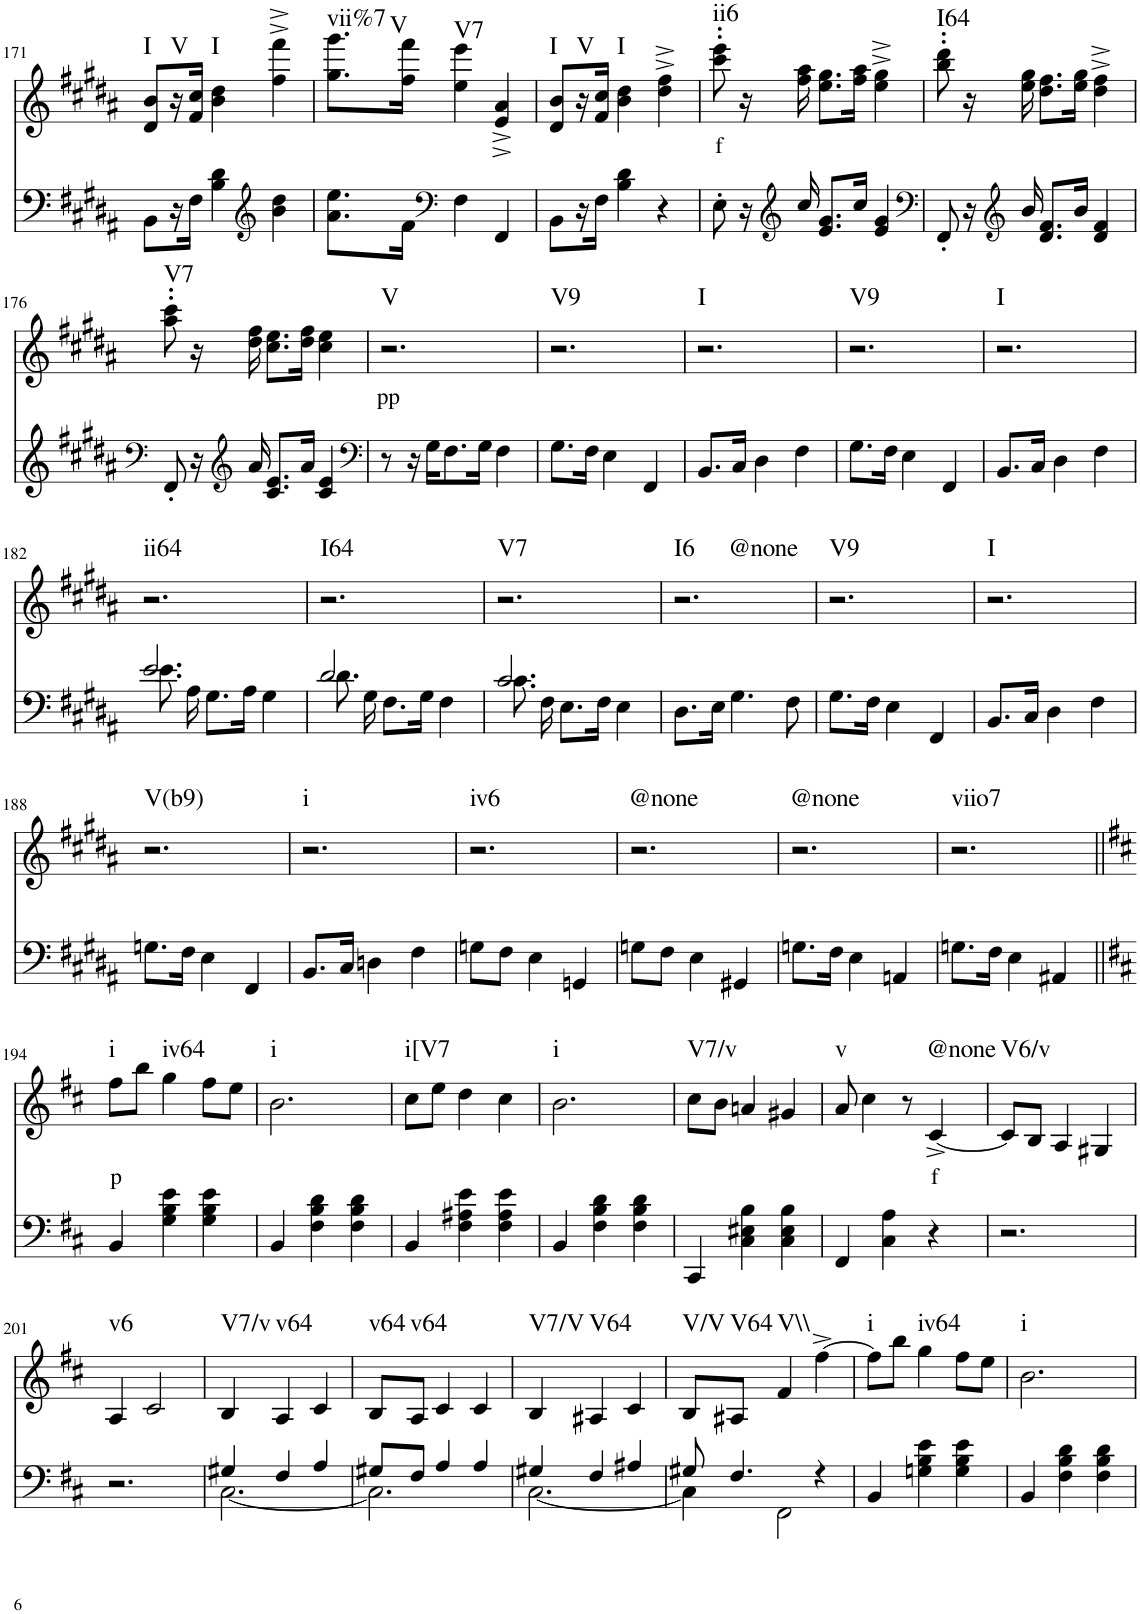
**kern	**kern	**text	**harte
*part2	*part1	*part1	*part1
*staff2	*staff1	*staff1	*
*I"Piano	*I"Piano	*	*
*I'Pno	*I'Pno	*	*
!!LO:PB:g=z
*clefF4	*clefG2	*	*
*k[f#c#g#d#a#]	*k[f#c#g#d#a#]	*	*
*M3/4	*M3/4	*	*
=171	=171	=171	=171
!	!	!	!LO:H:kt=I
8BB\L	8d#/ 8b/L	.	N
!	!	!	!LO:H:kt=V
16r	16r	.	N
16F#\JJ	16f#/ 16cc#/JJ	.	.
!	!	!	!LO:H:kt=I
4B\ 4d#\	4b\ 4dd#\	.	N
*clefG2	*	*	*
4b\ 4dd#\	4ff#\^ 4fff#\^	.	.
=172	=172	=172	=172
!	!	!	!LO:H:n=1:kt=vii%7
!	!	!	!LO:H:n=2:kt=V
8.a#\ 8.ee\L	8.gg#\ 8.ggg#\L	.	N N
16f#\Jk	16ff#\ 16fff#\Jk	.	.
*clefF4	*	*	*
!	!	!	!LO:H:kt=V7
4F#\	4ee\ 4eee\	.	N
4FF#/	4e/^ 4a#/^	.	.
=173	=173	=173	=173
!	!	!	!LO:H:kt=I
8BB\L	8d#/ 8b/L	.	N
!	!	!	!LO:H:kt=V
16r	16r	.	N
16F#\JJ	16f#/ 16cc#/JJ	.	.
!	!	!	!LO:H:kt=I
4B\ 4d#\	4b\ 4dd#\	.	N
4r	4dd#\^ 4ff#\^	.	.
=174	=174	=174	=174
!	!	!LO:LY:b	!LO:H:kt=ii6
8E'\	8ccc#\' 8eee\'	f	N
16r	16r	.	.
*clefG2	*	*	*
16cc#/	16ff#\ 16aa#\	.	.
8.e/ 8.g#/L	8.ee\ 8.gg#\L	.	.
16cc#/Jk	16ff#\ 16aa#\Jk	.	.
4e/ 4g#/	4ee\^ 4gg#\^	.	.
=175	=175	=175	=175
*clefF4	*	*	*
!	!	!	!LO:H:kt=I64
8FF#'/	8bb\' 8ddd#\'	.	N
16r	16r	.	.
*clefG2	*	*	*
16b/	16ee\ 16gg#\	.	.
8.d#/ 8.f#/L	8.dd#\ 8.ff#\L	.	.
16b/Jk	16ee\ 16gg#\Jk	.	.
4d#/ 4f#/	4dd#\^ 4ff#\^	.	.
!!LO:LB:g=z
=176	=176	=176	=176
*clefF4	*	*	*
!	!	!	!LO:H:kt=V7
8FF#'/	8aa#\' 8ccc#\'	.	N
16r	16r	.	.
*clefG2	*	*	*
16a#/	16dd#\ 16ff#\	.	.
8.c#/ 8.e/L	8.cc#\ 8.ee\L	.	.
16a#/Jk	16dd#\ 16ff#\Jk	.	.
4c#/ 4e/	4cc#\ 4ee\	.	.
=177	=177	=177	=177
*clefF4	*	*	*
!	!	!LO:LY:b	!LO:H:kt=V
8r	2.r	pp	N
16r	.	.	.
16G#\KL	.	.	.
8.F#\	.	.	.
16G#\Jk	.	.	.
4F#\	.	.	.
=178	=178	=178	=178
!	!	!	!LO:H:kt=V9
8.G#\L	2.r	.	N
16F#\Jk	.	.	.
4E\	.	.	.
4FF#/	.	.	.
=179	=179	=179	=179
!	!	!	!LO:H:kt=I
8.BB/L	2.r	.	N
16C#/Jk	.	.	.
4D#\	.	.	.
4F#\	.	.	.
=180	=180	=180	=180
!	!	!	!LO:H:kt=V9
8.G#\L	2.r	.	N
16F#\Jk	.	.	.
4E\	.	.	.
4FF#/	.	.	.
=181	=181	=181	=181
!	!	!	!LO:H:kt=I
8.BB/L	2.r	.	N
16C#/Jk	.	.	.
4D#\	.	.	.
4F#\	.	.	.
!!LO:LB:g=z
=182	=182	=182	=182
*^	*	*	*
!	!	!	!	!LO:H:kt=ii64
2.e/	8.e\	2.r	.	N
.	16A#\	.	.	.
.	8.G#\L	.	.	.
.	16A#\Jk	.	.	.
.	4G#\	.	.	.
=183	=183	=183	=183	=183
!	!	!	!	!LO:H:kt=I64
2.d#/	8.d#\	2.r	.	N
.	16G#\	.	.	.
.	8.F#\L	.	.	.
.	16G#\Jk	.	.	.
.	4F#\	.	.	.
=184	=184	=184	=184	=184
!	!	!	!	!LO:H:kt=V7
2.c#/	8.c#\	2.r	.	N
.	16F#\	.	.	.
.	8.E\L	.	.	.
.	16F#\Jk	.	.	.
.	4E\	.	.	.
=185	=185	=185	=185	=185
!	!	!	!	!LO:H:n=1:kt=I6
!	!	!	!	!LO:H:n=2:kt=@none
*v	*v	*	*	*
8.D#\L	2.r	.	N N
16E\Jk	.	.	.
4.G#\	.	.	.
8F#\	.	.	.
=186	=186	=186	=186
!	!	!	!LO:H:kt=V9
8.G#\L	2.r	.	N
16F#\Jk	.	.	.
4E\	.	.	.
4FF#/	.	.	.
=187	=187	=187	=187
!	!	!	!LO:H:kt=I
8.BB/L	2.r	.	N
16C#/Jk	.	.	.
4D#\	.	.	.
4F#\	.	.	.
!!LO:LB:g=z
=188	=188	=188	=188
!	!	!	!LO:H:kt=V(b9)
8.Gn\L	2.r	.	N
16F#\Jk	.	.	.
4E\	.	.	.
4FF#/	.	.	.
=189	=189	=189	=189
!	!	!	!LO:H:kt=i
8.BB/L	2.r	.	N
16C#/Jk	.	.	.
4Dn\	.	.	.
4F#\	.	.	.
=190	=190	=190	=190
!	!	!	!LO:H:kt=iv6
8Gn\L	2.r	.	N
8F#\J	.	.	.
4E\	.	.	.
4GGn/	.	.	.
=191	=191	=191	=191
!	!	!	!LO:H:kt=@none
8Gn\L	2.r	.	N
8F#\J	.	.	.
4E\	.	.	.
4GG#X/	.	.	.
=192	=192	=192	=192
!	!	!	!LO:H:kt=@none
8.Gn\L	2.r	.	N
16F#\Jk	.	.	.
4E\	.	.	.
4AAn/	.	.	.
=193	=193	=193	=193
!	!	!	!LO:H:kt=viio7
8.Gn\L	2.r	.	N
16F#\Jk	.	.	.
4E\	.	.	.
4AA#X/	.	.	.
!!LO:LB:g=z
=194||	=194||	=194||	=194||
*k[f#c#]	*k[f#c#]	*	*
!	!	!LO:LY:b	!LO:H:kt=i
4BB/	8ff#\L	p	N
.	8bb\J	.	.
!	!	!	!LO:H:kt=iv64
4G\ 4B\ 4e\	4gg\	.	N
4G\ 4B\ 4e\	8ff#\L	.	.
.	8ee\J	.	.
=195	=195	=195	=195
!	!	!	!LO:H:kt=i
4BB/	2.b\	.	N
4F#\ 4B\ 4d\	.	.	.
4F#\ 4B\ 4d\	.	.	.
=196	=196	=196	=196
!	!	!	!LO:H:kt=i[V7
4BB/	8cc#\L	.	N
.	8ee\J	.	.
4F#\ 4A#X\ 4e\	4dd\	.	.
4F#\ 4A#\ 4e\	4cc#\	.	.
=197	=197	=197	=197
!	!	!	!LO:H:kt=i
4BB/	2.b\	.	N
4F#\ 4B\ 4d\	.	.	.
4F#\ 4B\ 4d\	.	.	.
=198	=198	=198	=198
!	!	!	!LO:H:kt=V7/v
4CC#/	8cc#\L	.	N
.	8b\J	.	.
4C#\ 4E#X\ 4B\	4an/	.	.
4C#\ 4E#\ 4B\	4g#X/	.	.
=199	=199	=199	=199
!	!	!	!LO:H:kt=v
4FF#/	8a/	.	N
.	4cc#\	.	.
4C#\ 4A\	.	.	.
.	8r	.	.
!	!	!LO:LY:b	!LO:H:kt=@none
4r	[4c#^/	f	N
=200	=200	=200	=200
!	!	!	!LO:H:kt=V6/v
2.r	8c#/L]	.	N
.	8B/J	.	.
.	4A/	.	.
.	4G#X/	.	.
!!LO:LB:g=z
=201	=201	=201	=201
!	!	!	!LO:H:kt=v6
2.r	4A/	.	N
.	2c#/	.	.
=202	=202	=202	=202
*^	*	*	*
!	!	!	!	!LO:H:kt=V7/v
4G#X/	[2.C#\	4B/	.	N
!	!	!	!	!LO:H:kt=v64
4F#/	.	4A/	.	N
4A/	.	4c#/	.	.
=203	=203	=203	=203	=203
!	!	!	!	!LO:H:kt=v64
8G#X/L	2.C#\]	8B/L	.	N
!	!	!	!	!LO:H:kt=v64
8F#/J	.	8A/J	.	N
4A/	.	4c#/	.	.
4A/	.	4c#/	.	.
=204	=204	=204	=204	=204
!	!	!	!	!LO:H:kt=V7/V
4G#X/	[2.C#\	4B/	.	N
!	!	!	!	!LO:H:kt=V64
4F#/	.	4A#X/	.	N
4A#X/	.	4c#/	.	.
=205	=205	=205	=205	=205
!	!	!	!	!LO:H:kt=V/V
8G#X/	4C#\]	8B/L	.	N
!	!	!	!	!LO:H:kt=V64
4.F#/	.	8A#X/J	.	N
!	!	!	!	!LO:H:kt=V\\
.	2FF#\	4f#/	.	N
4r	.	[4ff#^\	.	.
*v	*v	*	*	*
=206	=206	=206	=206
!	!	!	!LO:H:kt=i
4BB/	8ff#\L]	.	N
.	8bb\J	.	.
!	!	!	!LO:H:kt=iv64
4Gn\ 4B\ 4e\	4gg\	.	N
4G\ 4B\ 4e\	8ff#\L	.	.
.	8ee\J	.	.
=207	=207	=207	=207
!	!	!	!LO:H:kt=i
4BB/	2.b\	.	N
4F#\ 4B\ 4d\	.	.	.
4F#\ 4B\ 4d\	.	.	.
=	=	=	=
*-	*-	*-	*-
